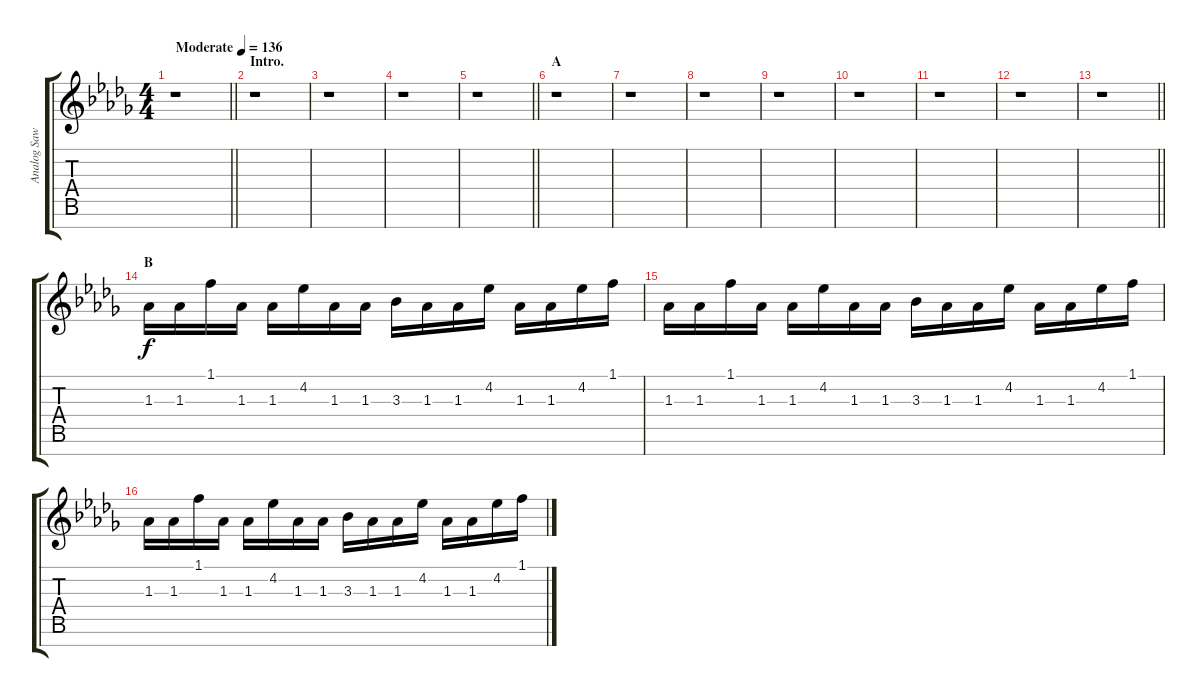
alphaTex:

\track ("Analog Saw Wave" "Analog Saw") {instrument lead2sawtooth}
\staff {score tabs}
\tuning (E5 B4 G4 D4 A3 E3 B2) {hide}
\ts (4 4)
\tempo (136 "Moderate")
\clef g2
\barLineRight lightlight
\ks db
r.1{dy f instrument lead2sawtooth} |
\section ("" "Intro.")
r.1 |
r.1 |
r.1 |
\barLineRight lightlight
r.1 |
\section ("" "A")
r.1 |
r.1 |
r.1 |
r.1 |
r.1 |
r.1 |
r.1 |
\barLineRight lightlight
r.1 |
\section ("" "B")
1.3.16 1.3.16 1.1.16 1.3.16 1.3.16 4.2.16 1.3.16 1.3.16 3.3.16 1.3.16 1.3.16 4.2.16 1.3.16 1.3.16 4.2.16 1.1.16 |
1.3.16 1.3.16 1.1.16 1.3.16 1.3.16 4.2.16 1.3.16 1.3.16 3.3.16 1.3.16 1.3.16 4.2.16 1.3.16 1.3.16 4.2.16 1.1.16 |
1.3.16 1.3.16 1.1.16 1.3.16 1.3.16 4.2.16 1.3.16 1.3.16 3.3.16 1.3.16 1.3.16 4.2.16 1.3.16 1.3.16 4.2.16 1.1.16
